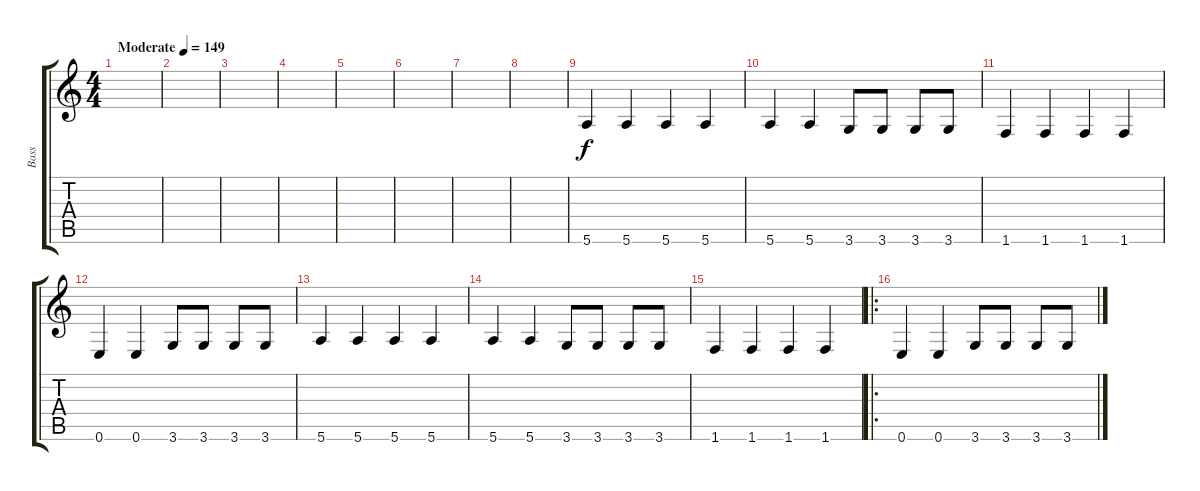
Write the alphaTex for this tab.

\track ("Bass" "Bass") {instrument acousticbass}
\staff {score tabs}
\tuning (E4 B3 G3 D3 A2 E2) {hide}
\ts (4 4)
\tempo (149 "Moderate")
\clef g2
\ks c
|
|
|
|
|
|
|
|
5.6.4 5.6.4 5.6.4 5.6.4 |
5.6.4 5.6.4 3.6.8 3.6.8 3.6.8 3.6.8 |
1.6.4 1.6.4 1.6.4 1.6.4 |
0.6.4 0.6.4 3.6.8 3.6.8 3.6.8 3.6.8 |
5.6.4 5.6.4 5.6.4 5.6.4 |
5.6.4 5.6.4 3.6.8 3.6.8 3.6.8 3.6.8 |
1.6.4 1.6.4 1.6.4 1.6.4 |
\ro
0.6.4 0.6.4 3.6.8 3.6.8 3.6.8 3.6.8
